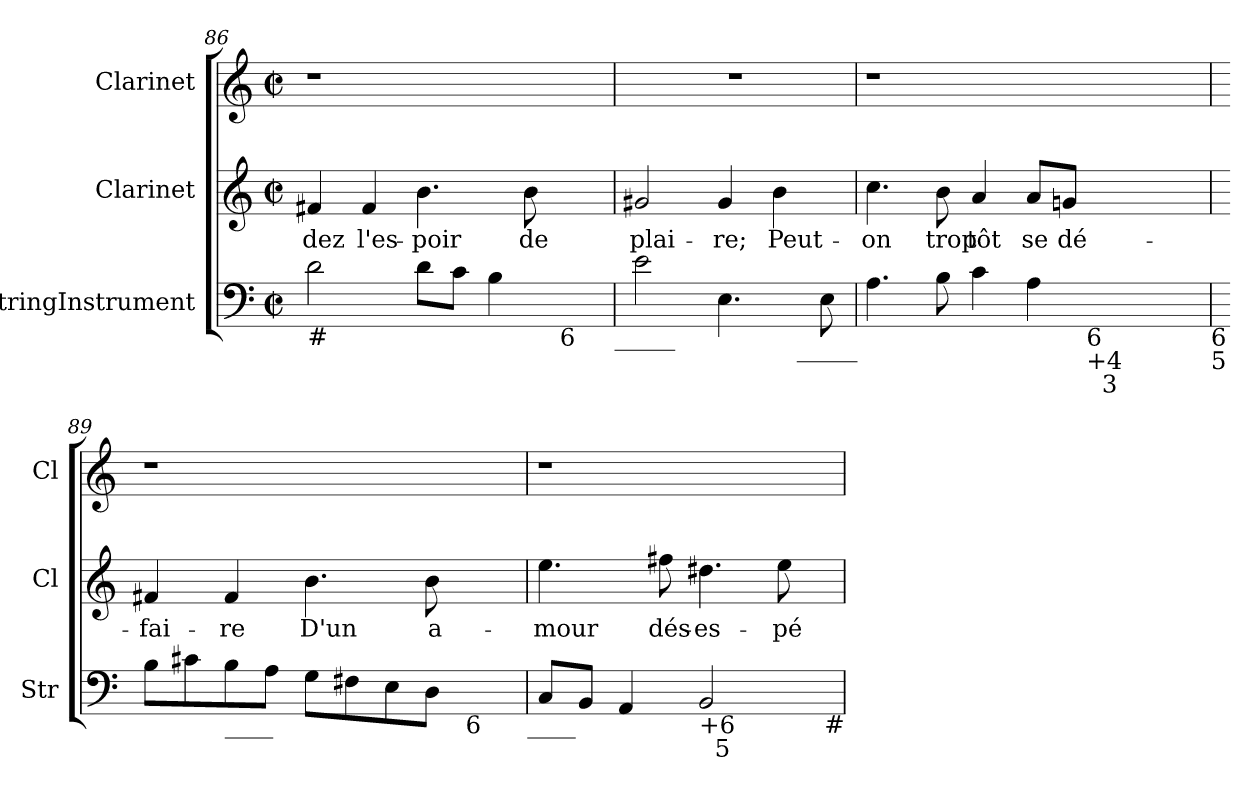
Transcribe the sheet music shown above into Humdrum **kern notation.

**kern	**kern	**text	**kern
*part3	*part2	*part2	*part1
*staff3	*staff2	*staff2	*staff1
*I"StringInstrument	*I"Clarinet	*	*I"Clarinet
*I'Str	*I'Cl	*	*I'Cl
!!LO:LB:g=z
*clefF4	*clefG2	*	*clefG2
*	*ITrd1c2	*	*ITrd1c2
*k[]	*k[b-e-]	*	*k[b-e-]
*C:	*B-:	*	*B-:
*M2/2	*M2/2	*	*M2/2
*met(c|)	*met(c|)	*	*met(c|)
=86	=86	=86	=86
!LO:TX:b:t=#	!	!	!
2d\	4en/	-dez	1r
.	4e/	l'es-	.
8d\L	4.a\	-poir	.
8c\J	.	.	.
4B\	.	.	.
.	8a\	de	.
!LO:TX:b:t=6	!	!	!
4ryy	4ryy	.	4ryy
!LO:TX:b:t=_____	!	!	!
=87	=87	=87	=87
!LO:TX:b:t=#	!	!	!
*^	*	*	*
2e\	2ryy	2f#X/	plai-	1r
4.E\	4ryy	4f#/	-re;	.
.	16ryy	4a\	Peut-	.
!	!LO:TX:b:t=_____	!	!	!
.	8.ryy	.	.	.
8E\	.	.	.	.
=88	=88	=88	=88	=88
4.A\	2...ryy	4.b-\	-on	1r
8B\	.	8a\	trop	.
4c\	.	4g/	tôt	.
4A\	.	8g/L	se	.
.	.	8fn/J	dé-	.
!	!LO:TX:b:t=6\n+4\n  3	!	!	!
.	2ryy	.	.	.
2ryy	.	2ryy	.	2ryy
.	16ryy	.	.	.
!LO:TX:b:t=6\n5	!	!	!	!
=89	=89	=89	=89	=89
!LO:TX:b:t=#	!	!	!	!
*v	*v	*	*	*
8B\L	4en/	-fai-	1r
8c#X\	.	.	.
!LO:TX:b:t=____	!	!	!
8B\	4e/	-re	.
8A\J	.	.	.
8G\L	4.a\	D'un	.
8F#X\	.	.	.
8E\	.	.	.
8D\J	8a\	a-	.
!LO:TX:b:t=6	!	!	!
4ryy	4ryy	.	4ryy
!LO:TX:b:t=____	!	!	!
!!LO:LB:g=z
=90	=90	=90	=90
8C/L	4.dd\	-mour	1r
8BB/J	.	.	.
4AA/	.	.	.
.	8een\	dés-	.
!LO:TX:b:t=+6\n  5	!	!	!
2BB/	4.cc#X\	-es-	.
.	8dd\	-pé-	.
16ryy	16ryy	.	16ryy
!LO:TX:b:t=#	!	!	!
=	=	=	=
*-	*-	*-	*-
